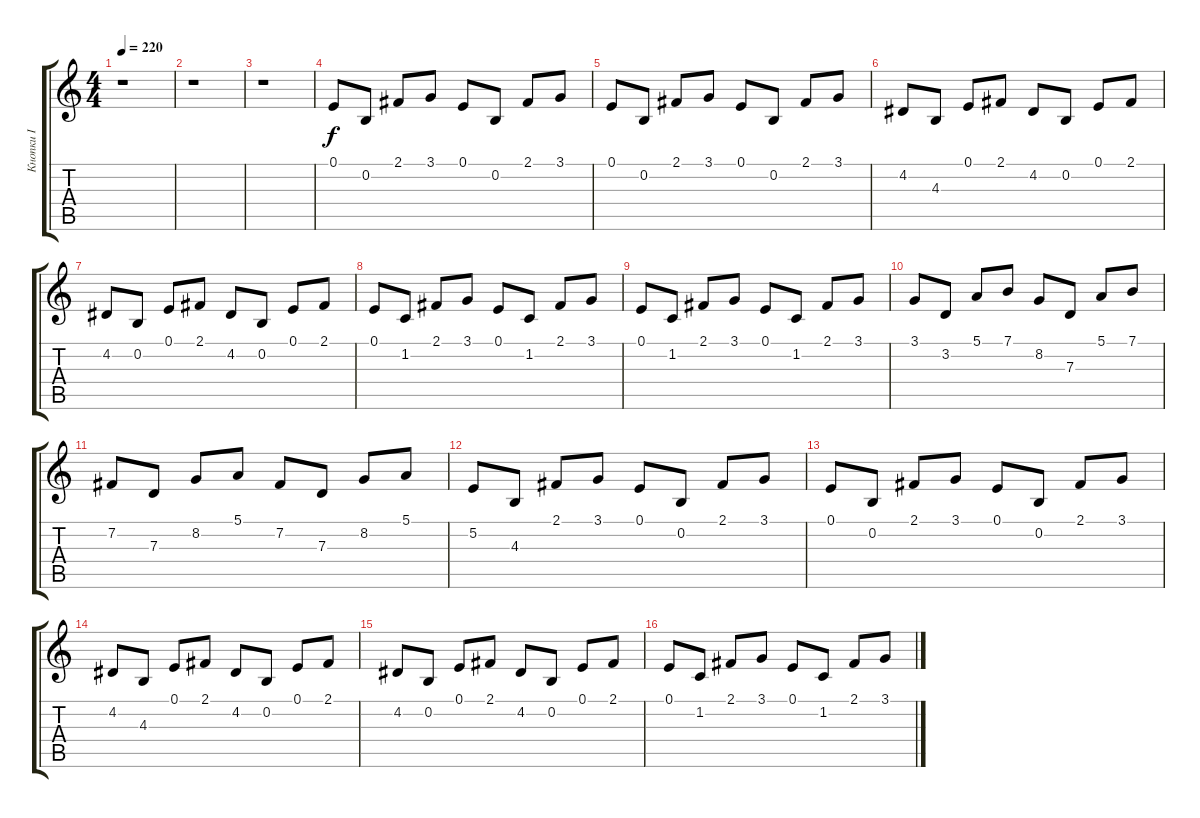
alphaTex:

\track ("Кнопки I" "Кнопки I") {instrument stringensemble1}
\staff {score tabs}
\tuning (E4 B3 G3 D3 A2 E2) {hide}
\ts (4 4)
\tempo 220
\clef g2
\ks c
r.1{dy f} |
r.1 |
r.1 |
0.1.8 0.2.8 2.1.8 3.1.8 0.1.8 0.2.8 2.1.8 3.1.8 |
0.1.8 0.2.8 2.1.8 3.1.8 0.1.8 0.2.8 2.1.8 3.1.8 |
4.2.8 4.3.8 0.1.8 2.1.8 4.2.8 0.2.8 0.1.8 2.1.8 |
4.2.8 0.2.8 0.1.8 2.1.8 4.2.8 0.2.8 0.1.8 2.1.8 |
0.1.8 1.2.8 2.1.8 3.1.8 0.1.8 1.2.8 2.1.8 3.1.8 |
0.1.8 1.2.8 2.1.8 3.1.8 0.1.8 1.2.8 2.1.8 3.1.8 |
3.1.8 3.2.8 5.1.8 7.1.8 8.2.8 7.3.8 5.1.8 7.1.8 |
7.2.8 7.3.8 8.2.8 5.1.8 7.2.8 7.3.8 8.2.8 5.1.8 |
5.2.8 4.3.8 2.1.8 3.1.8 0.1.8 0.2.8 2.1.8 3.1.8 |
0.1.8 0.2.8 2.1.8 3.1.8 0.1.8 0.2.8 2.1.8 3.1.8 |
4.2.8 4.3.8 0.1.8 2.1.8 4.2.8 0.2.8 0.1.8 2.1.8 |
4.2.8 0.2.8 0.1.8 2.1.8 4.2.8 0.2.8 0.1.8 2.1.8 |
0.1.8 1.2.8 2.1.8 3.1.8 0.1.8 1.2.8 2.1.8 3.1.8
